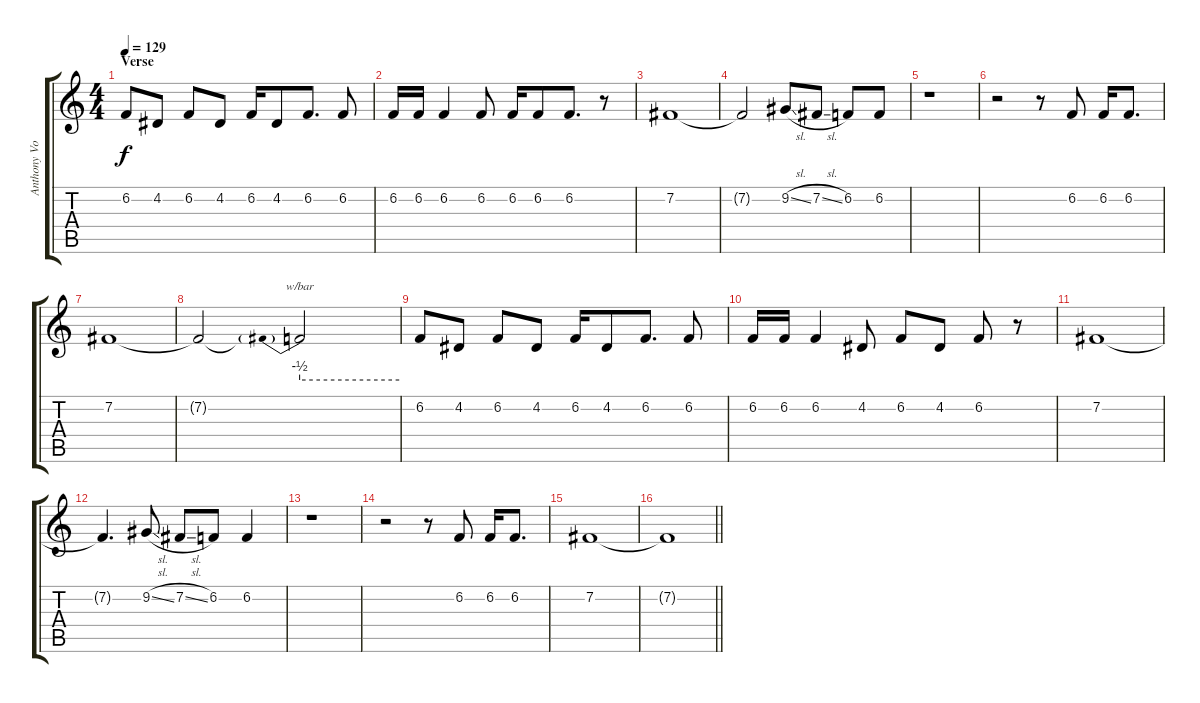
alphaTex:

\track ("Anthony Voice" "Anthony Vo") {instrument lead1square}
\staff {score tabs}
\tuning (E4 B3 G3 D3 A2 E2) {hide}
\ts (4 4)
\section ("" "Verse")
\tempo 129
\clef g2
\ks c
6.2.8{dy f} 4.2.8 6.2.8 4.2.8 6.2.16 4.2.8 6.2.8{d} 6.2.8 |
6.2.16 6.2.16 6.2.4 6.2.8 6.2.16 6.2.8 6.2.8{d} r.8 |
7.2.1 |
7.2{t}.2 9.2{sl}.8 7.2{sl}.8 6.2.8 6.2.8 |
r.1 |
r.2 r.8 6.2.8 6.2.16 6.2.8{d} |
7.2.1 |
7.2{t}.2 7.2{t}.2{tbe (predive default 0 -2 60 -2)} |
6.2.8 4.2.8 6.2.8 4.2.8 6.2.16 4.2.8 6.2.8{d} 6.2.8 |
6.2.16 6.2.16 6.2.4 4.2.8 6.2.8 4.2.8 6.2.8 r.8 |
7.2.1 |
7.2{t}.4{d} 9.2{sl}.8 7.2{sl}.8 6.2.8 6.2.4 |
r.1 |
r.2 r.8 6.2.8 6.2.16 6.2.8{d} |
7.2.1 |
\barLineRight lightlight
7.2{t}.1
